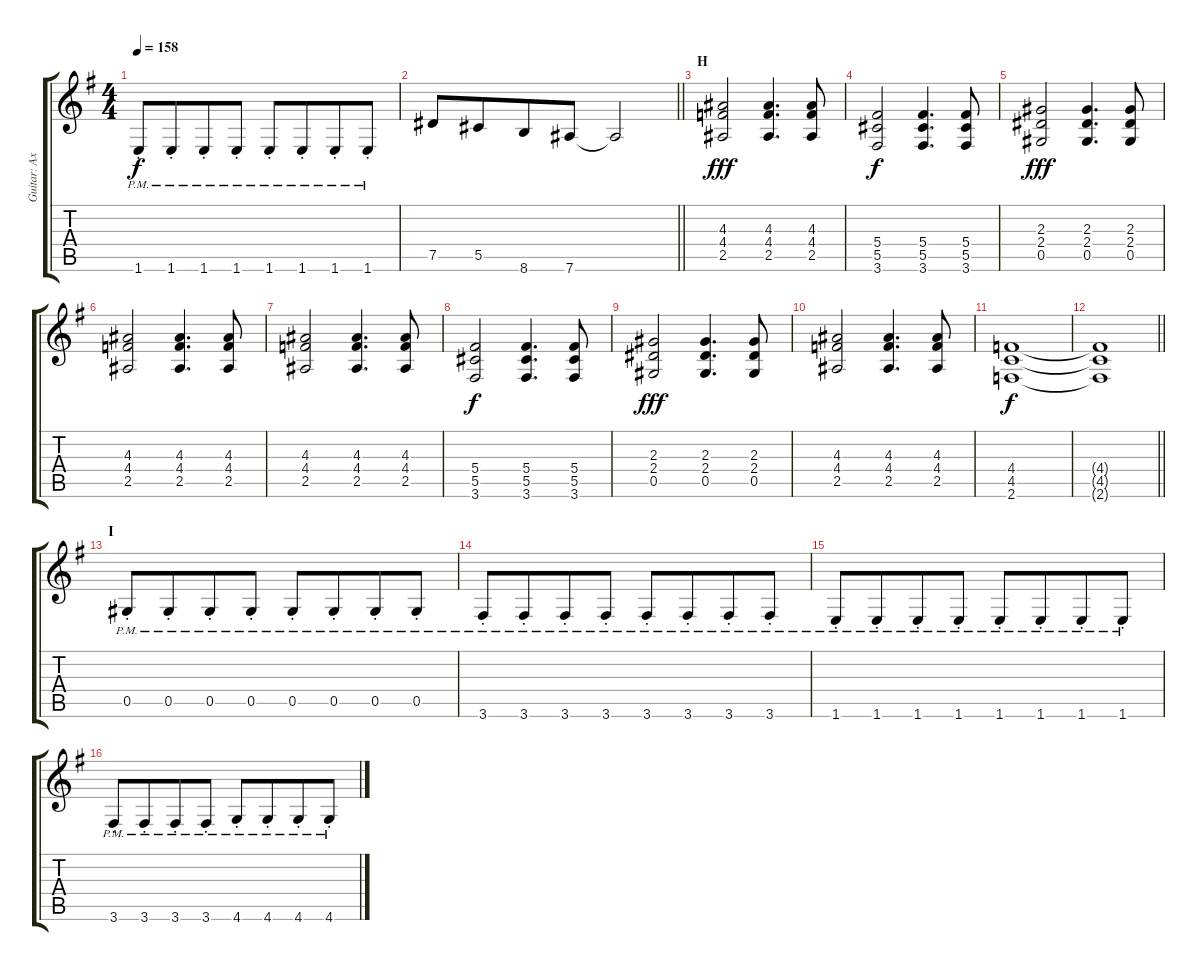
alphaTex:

\track ("Guitar: Axel" "Guitar: Ax") {instrument distortionguitar}
\staff {score tabs}
\tuning (Eb4 Bb3 Gb3 Db3 Ab2 Eb2) {hide}
\ts (4 4)
\tempo 158
\clef g2
\ks g
1.6{pm st}.8{dy f} 1.6{pm st}.8{beam merge} 1.6{pm st}.8 1.6{pm st}.8 1.6{pm st}.8 1.6{pm st}.8{beam merge} 1.6{pm st}.8 1.6{pm st}.8 |
\barLineRight lightlight
7.5.8 5.5.8{beam merge} 8.6.8 7.6.8 7.6{t}.2 |
\section ("" "H")
(4.3 4.4 2.5).2{dy fff} (4.3 4.4 2.5).4{d} (4.3 4.4 2.5).8 |
(5.4 5.5 3.6).2{dy f} (5.4 5.5 3.6).4{d} (5.4 5.5 3.6).8 |
(2.3 2.4 0.5).2{dy fff} (2.3 2.4 0.5).4{d} (2.3 2.4 0.5).8 |
(4.3 4.4 2.5).2 (4.3 4.4 2.5).4{d} (4.3 4.4 2.5).8 |
(4.3 4.4 2.5).2 (4.3 4.4 2.5).4{d} (4.3 4.4 2.5).8 |
(5.4 5.5 3.6).2{dy f} (5.4 5.5 3.6).4{d} (5.4 5.5 3.6).8 |
(2.3 2.4 0.5).2{dy fff} (2.3 2.4 0.5).4{d} (2.3 2.4 0.5).8 |
(4.3 4.4 2.5).2 (4.3 4.4 2.5).4{d} (4.3 4.4 2.5).8 |
(4.4 4.5 2.6).1{dy f} |
\barLineRight lightlight
(4.4{t} 4.5{t} 2.6{t}).1 |
\section ("" "I")
0.5{pm st}.8{beam merge} 0.5{pm st}.8{beam merge} 0.5{pm st}.8{beam merge} 0.5{pm st}.8{beam split} 0.5{pm st}.8{beam merge} 0.5{pm st}.8{beam merge} 0.5{pm st}.8{beam merge} 0.5{pm st}.8 |
3.6{pm st}.8{beam merge} 3.6{pm st}.8{beam merge} 3.6{pm st}.8{beam merge} 3.6{pm st}.8{beam split} 3.6{pm st}.8{beam merge} 3.6{pm st}.8{beam merge} 3.6{pm st}.8{beam merge} 3.6{pm st}.8 |
1.6{pm st}.8{beam merge} 1.6{pm st}.8{beam merge} 1.6{pm st}.8{beam merge} 1.6{pm st}.8{beam split} 1.6{pm st}.8{beam merge} 1.6{pm st}.8{beam merge} 1.6{pm st}.8{beam merge} 1.6{pm st}.8 |
3.6{pm st}.8{beam merge} 3.6{pm st}.8{beam merge} 3.6{pm st}.8{beam merge} 3.6{pm st}.8{beam split} 4.6{pm st}.8{beam merge} 4.6{pm st}.8{beam merge} 4.6{pm st}.8{beam merge} 4.6{pm st}.8
